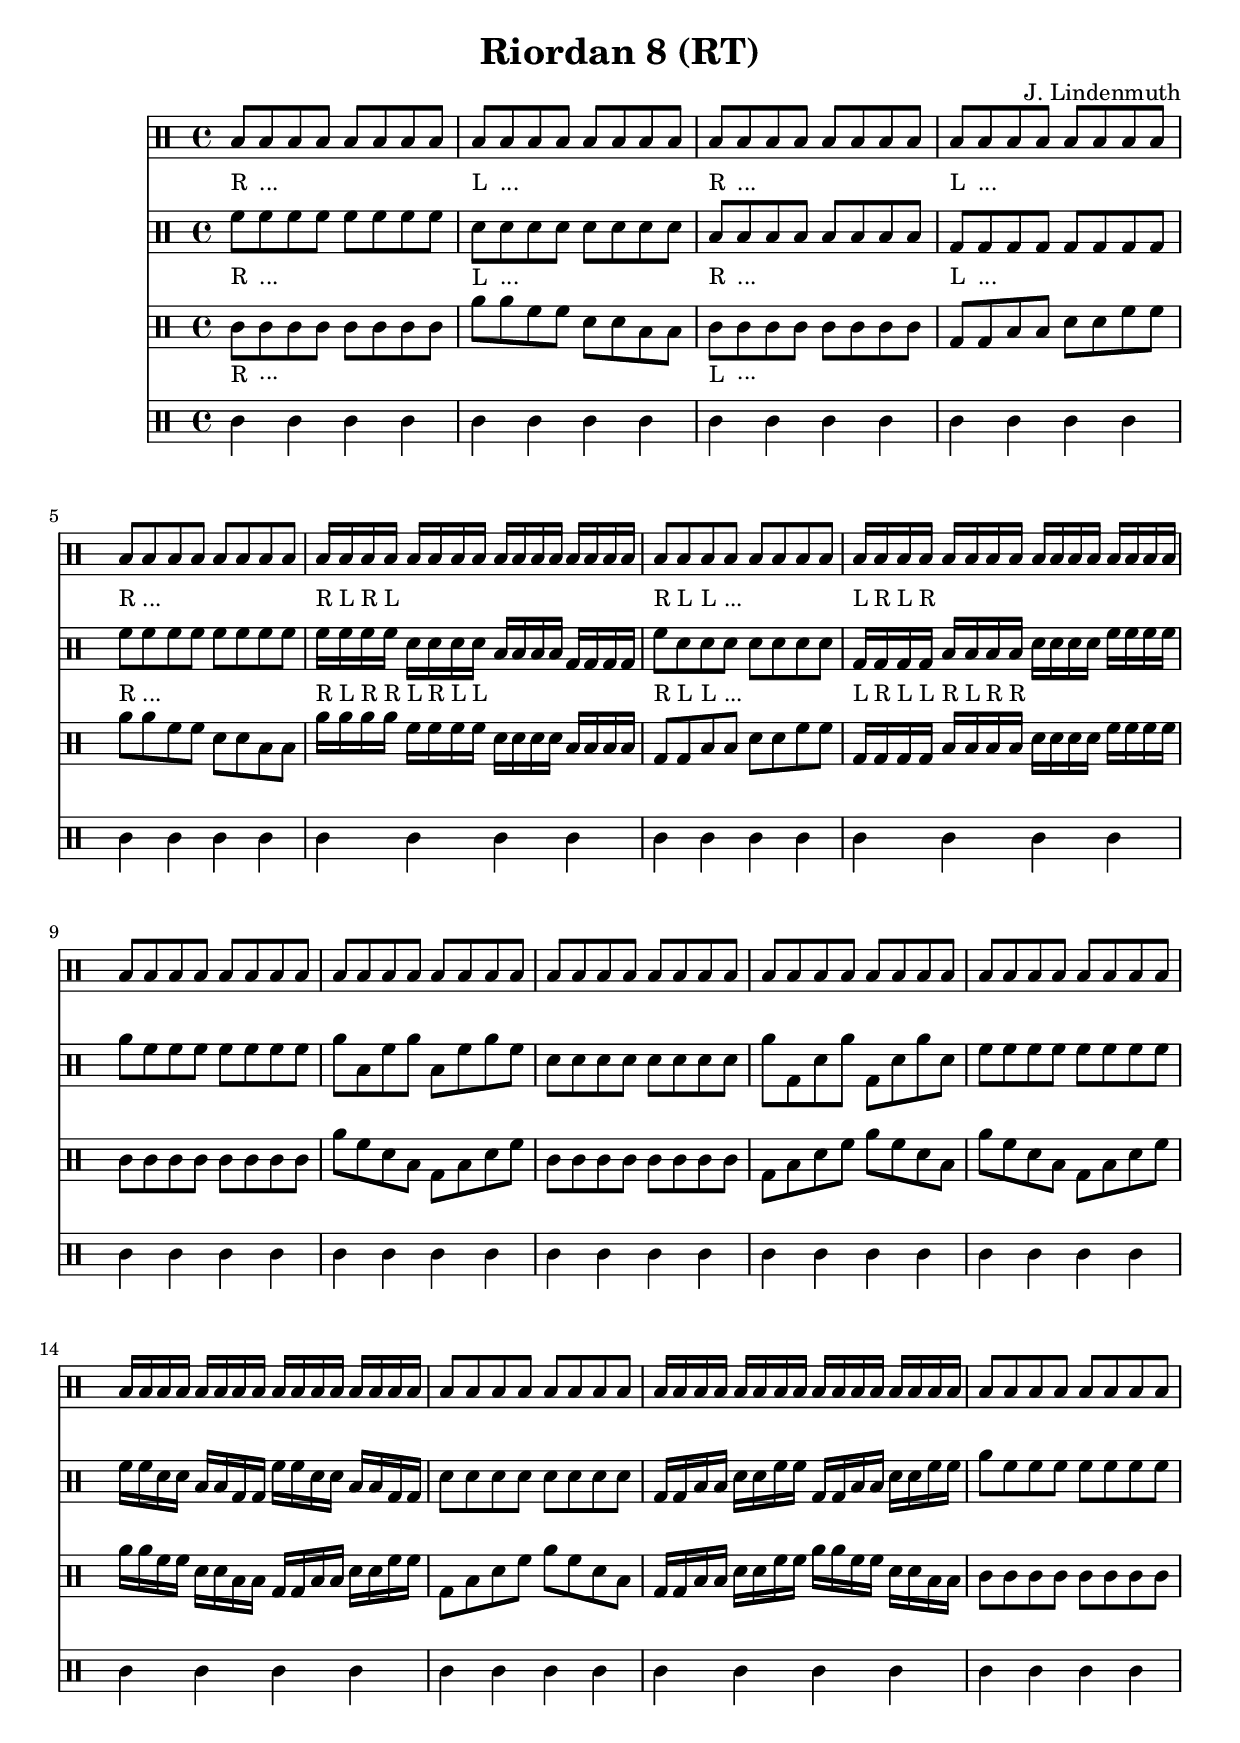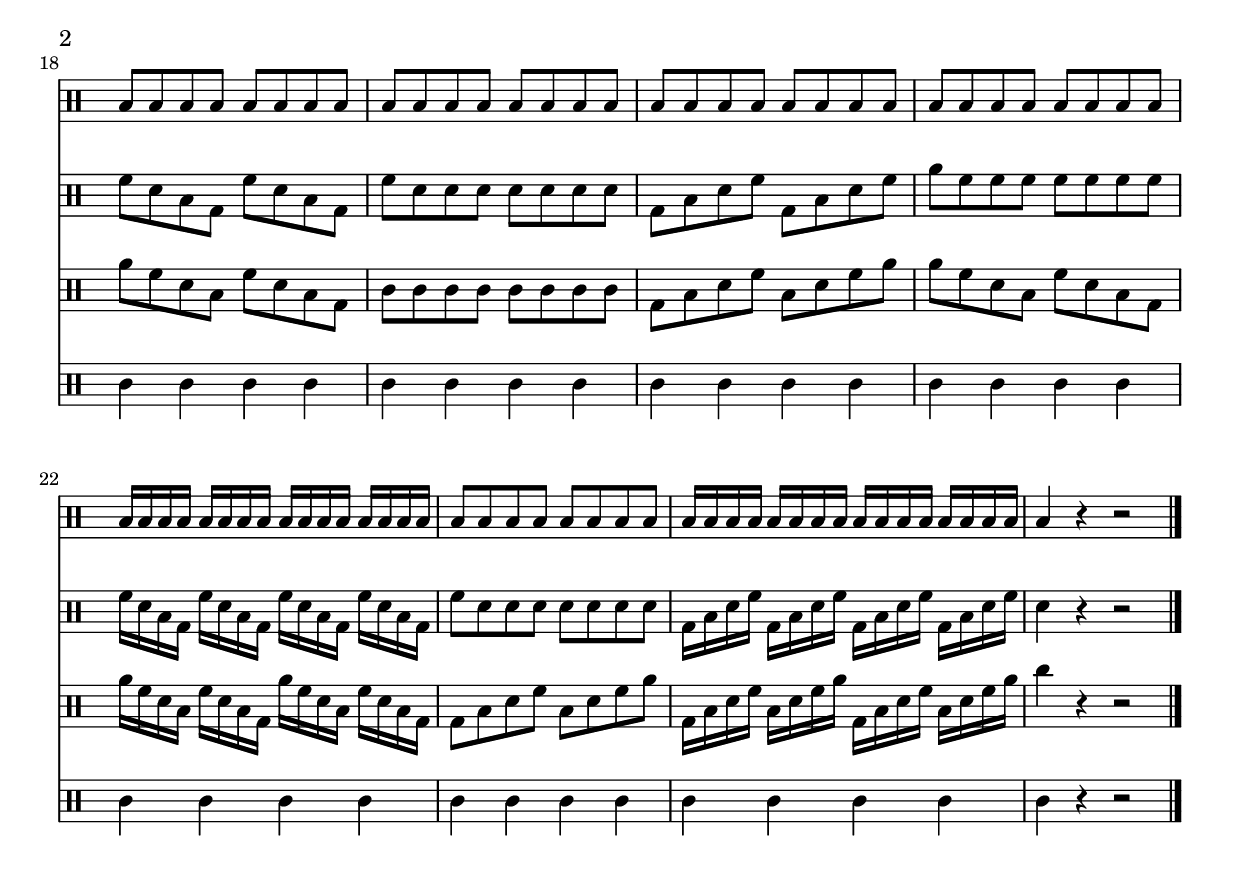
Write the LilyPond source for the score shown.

\header {
  title = "Riordan 8 (RT)"
  composer = "J. Lindenmuth"
}

\score {
  <<
    \new Staff {
      \clef "percussion" \time 4/4
      \textLengthOn
      b8_"R" b_"..." b b b b b b | b_"L" b_"..." b b b b b b | b_"R" b_"..." b b b b b b | b_"L" b_"..." b b b b b b | 
      b_"R" b_"..." b b b b b b | b16_"R" b_"L" b_"R" b_"L" b b b b b b b b b b b b | b8_"R" b_"L" b_"L" b_"..." b b b b | b16_"L" b_"R" b_"L" b_"R" b b b b b b b b b b b b | 
      b8 b b b b b b b | b b b b b b b b | b b b b b b b b | b b b b b b b b | 
      b8 b b b b b b b | b16 b b b b b b b b b b b b b b b | b8 b b b b b b b | b16 b b b b b b b b b b b b b b b | 
      b8 b b b b b b b | b b b b b b b b | b b b b b b b b | b b b b b b b b | 
      b8 b b b b b b b | b16 b b b b b b b b b b b b b b b | b8 b b b b b b b | b16 b b b b b b b b b b b b b b b | b4 r4 r2 
      \bar "|." 
    }

    \new Staff {
      \clef "percussion" \time 4/4
      \relative c' {
        \textLengthOn
        f8_"R" f_"..." f f f f f f | d_"L" d_"..." d d d d d d | b_"R" b_"..." b b b b b b | g_"L" g_"..." g g g g g g | 
        f'_"R" f_"..." f f f f f f | f16_"R" f_"L" f_"R" f_"R" d_"L" d_"R" d_"L" d_"L" b b b b g g g g | f'8_"R" d_"L" d_"L" d_"..." d d d d | g,16_"L" g_"R" g_"L" g_"L" b_"R" b_"L" b_"R" b_"R" d d d d f f f f | 
        a8 f f f f f f f | a b, f' a b, f' a f | d d d d d d d d | a' g, d' a' g, d' a' d, | 
        f8 f f f f f f f | f16 f d d b b g g f' f d d b b g g | d'8 d d d d d d d | g,16 g b b d d f f g, g b b d d f f | 
        a8 f f f f f f f | f d b g f' d b g | f' d d d d d d d | g, b d f g, b d f | 
        a f f f f f f f | f16 d b g f' d b g f' d b g f' d b g | f'8 d d d d d d d | g,16 b d f g, b d f g, b d f g, b d f | d4 r4 r2 
        \bar "|."  
      }
    }

    \new Staff {
      \clef "percussion" \time 4/4
      \relative c' {
        \textLengthOn
        c8_"R" c_"..." c c c c c c | a' a f f d d b b | c_"L" c_"..." c c c c c c | g g b b d d f f | 
        a a f f d d b b | a'16 a a a f f f f d d d d b b b b | g8 g b b d d f f | g,16 g g g b b b b d d d d f f f f | 
        c8 c c c c c c c | a' f d b g b d f | c c c c c c c c | g b d f a f d b | 
        a' f d b g b d f | a16 a f f d d b b g g b b d d f f | g,8 b d f a f d b | g16 g b b d d f f a a f f d d b b | 
        c8 c c c c c c c | a' f d b f' d b g | c c c c c c c c | g b d f b, d f a | 
        a f d b f' d b g | a'16 f d b f' d b g a'16 f d b f' d b g | g8 b d f b, d f a | g,16 b d f b, d f a g,16 b d f b, d f a | c4 r r2
        \bar "|." 
      }
    }

    \new Staff {
      \clef "percussion" \time 4/4
      \relative c' {
        \textLengthOn
        c4 c c c | c c c c | c c c c | c c c c | 
        c c c c | c c c c | c c c c | c c c c |
        c c c c | c c c c | c c c c | c c c c |
        c c c c | c c c c | c c c c | c c c c |
        c c c c | c c c c | c c c c | c c c c |
        c c c c | c c c c | c c c c | c c c c | c4 r4 r2 
        \bar "|." 
      }
    }
  >>

  \layout {
  \context {
    \Voice
    \override TextScript.staff-padding = #3
  }
}
}